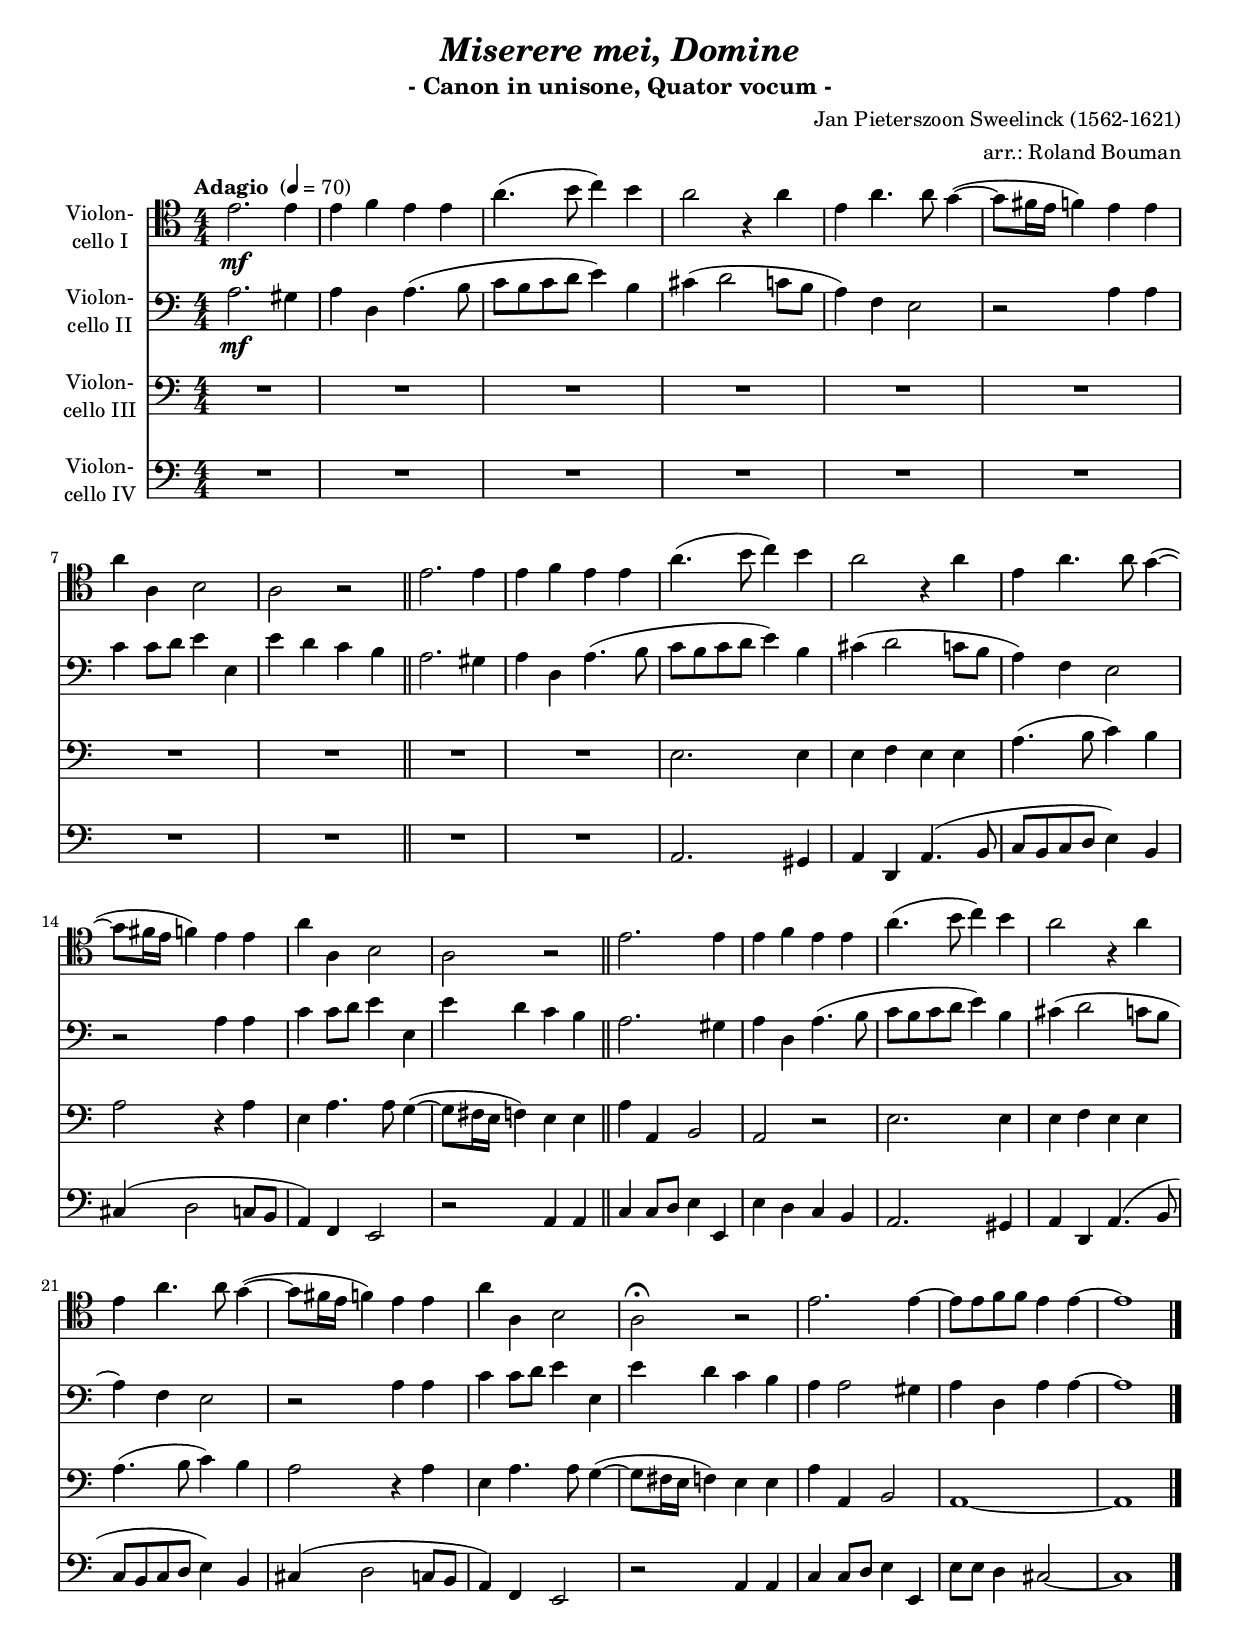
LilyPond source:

\version "2.14.2"
\include "deutsch.ly"

#(set-global-staff-size 18)

\header {
  title     = \markup \bold \italic "Miserere mei, Domine"
  subtitle  = "- Canon in unisone, Quator vocum -"
  composer  = "Jan Pieterszoon Sweelinck (1562-1621)"
  arranger  = "arr.: Roland Bouman"
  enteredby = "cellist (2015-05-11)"
%  piece     = "()"
}

voiceconsts = {
  \key d \minor
  \clef "bass"
  \time 4/4
  \tempo "Adagio " 4=70
  \numericTimeSignature
  \compressFullBarRests
  %\set tupletSpannerDuration = #(ly:make-moment 1 4)
}

%mist = "string ensemble 1"
%miba = "drawbar organ"
mist = "church organ"
miba = "church organ"

va = \relative c'' {
  \voiceconsts
  \clef "tenor"
  
  a2.\mf a4
  a b a a
  d4.( e8 f4) e
  d2 r4 d
  a d4. d8 c4(~

  c8 h16 a b4) a a
  d d, e2
  d r \bar "||"
  a'2. a4
  a b a a

  d4.( e8 f4) e
  d2 r4 d
  a d4. d8 c4(~
  c8 h16 a b4) a a
  d d, e2

  d r \bar "||"
  a'2. a4
  a b a a
  d4.( e8 f4) e

  d2 r4 d
  a d4. d8 c4(~
  c8 h16 a b4) a a
  d d, e2

  d\fermata r
  a'2. a4~
  a8 a b b a4 a~
  a1 \bar "|."
}

vb = \relative c' {
   \voiceconsts

   d2.\mf cis4
   d g, d'4.( e8
   f e f g a4) e
   fis( g2 f8 e
   d4) b a2

   r d4 d
   f f8 g a4 a,
   a' g f e \bar "||"
   d2. cis4
   d g, d'4.( e8

   f e f g a4) e
   fis( g2 f8 e
   d4) b a2
   r d4 d
   f f8 g a4 a,

   a' g f e \bar "||"
   d2. cis4
   d g, d'4.( e8
   f e f g a4) e

   fis( g2 f8 e
   d4) b a2
   r d4 d
   f f8 g a4 a,

   a' g f e
   d d2 cis4
   d g, d' d~
   d1 \bar "|."
}

vc = \relative c' {
   \voiceconsts

   R1*8 \bar "||"
   R1*2
   a2. a4
   a b a a
   d4.( e8 f4) e
   d2 r4 d
   a d4. d8 c4(~

   c8 h16 a b4) a a \bar "||"
   d d, e2
   d r
   a'2. a4

   a b a a
   d4.( e8 f4) e
   d2 r4 d
   a d4. d8 c4(~

   c8 h16 a b4) a a
   d d, e2
   d1~
   d \bar "|."
}

vd = \relative c {
   \voiceconsts

   R1*8 \bar "||"
   R1*2
   d2. cis4
   d g, d'4.( e8
   f e f g a4) e
   fis( g2 f8 e
   d4) b a2

   r d4 d \bar "||"
   f f8 g a4 a,
   a' g f e
   d2. cis4

   d g, d'4.( e8
   f e f g a4) e
   fis( g2 f8 e
   d4) b a2

   r d4 d
   f f8 g a4 a,
   a'8 a g4 fis2~
   fis1 \bar "|."
}




music = <<
      \new Staff {
        \set Staff.midiInstrument = \mist
        \set Staff.instrumentName = \markup \center-column { "Violon-" "cello I" }
        \transpose d a, { \va }
      }

      \new Staff {
        \set Staff.midiInstrument = \mist
        \set Staff.instrumentName = \markup \center-column { "Violon-" "cello II" }
        \transpose d a, { \vb }
      }

      \new Staff {
        \set Staff.midiInstrument = \miba
        \set Staff.instrumentName = \markup \center-column { "Violon-" "cello III" }
        \transpose d a, { \vc }
      }

      \new Staff {
        \set Staff.midiInstrument = \miba
        \set Staff.instrumentName = \markup \center-column { "Violon-" "cello IV" }
        \transpose d a, { \vd }
      }
>>

\book {
  \score {
   \music
    \layout {}
  }

  \score {
    \unfoldRepeats \music

    \midi {
      \context {
        \Score
      }
    }
  }
}
